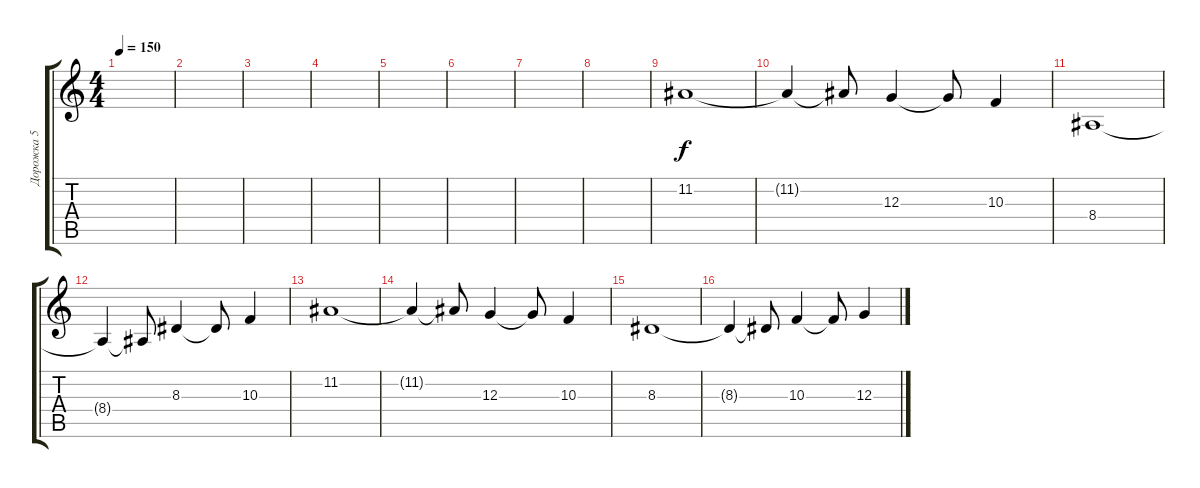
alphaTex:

\track ("Дорожка 5" "Дорожка 5") {instrument harmonica}
\staff {score tabs}
\tuning (E4 B3 G3 D3 A2 E2) {hide}
\ts (4 4)
\tempo 150
\clef g2
\ks c
|
|
|
|
|
|
|
|
11.2.1 |
11.2{t}.4 11.2{t}.8 12.3.4 12.3{t}.8 10.3.4 |
8.4.1 |
8.4{t}.4 8.4{t}.8 8.3.4 8.3{t}.8 10.3.4 |
11.2.1 |
11.2{t}.4 11.2{t}.8 12.3.4 12.3{t}.8 10.3.4 |
8.3.1 |
8.3{t}.4 8.3{t}.8 10.3.4 10.3{t}.8 12.3.4
